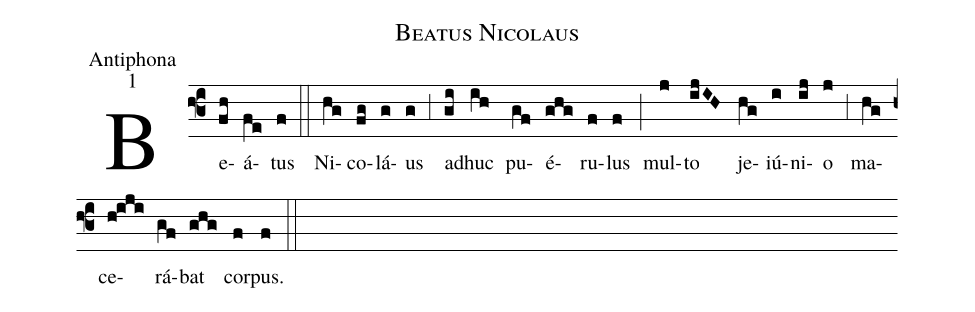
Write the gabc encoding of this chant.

name:Beatus Nicolaus;
office-part:Antiphona;
mode:1;
%%
(f3) Be(fh)á(fe)tus(f) (::)
Ni(hg)co(fg)lá(g)us(g) (,3) ad(gi)huc(ih) pu(gf)é(ghg)ru(f)lus(f) (;) mul(j)to(ijIH) je(hg)iú(i)ni(ij)o(j) (,3) ma(hg)ce(h!iji)rá(gf)bat(ghg) cor(f)pus.(f) (::)
